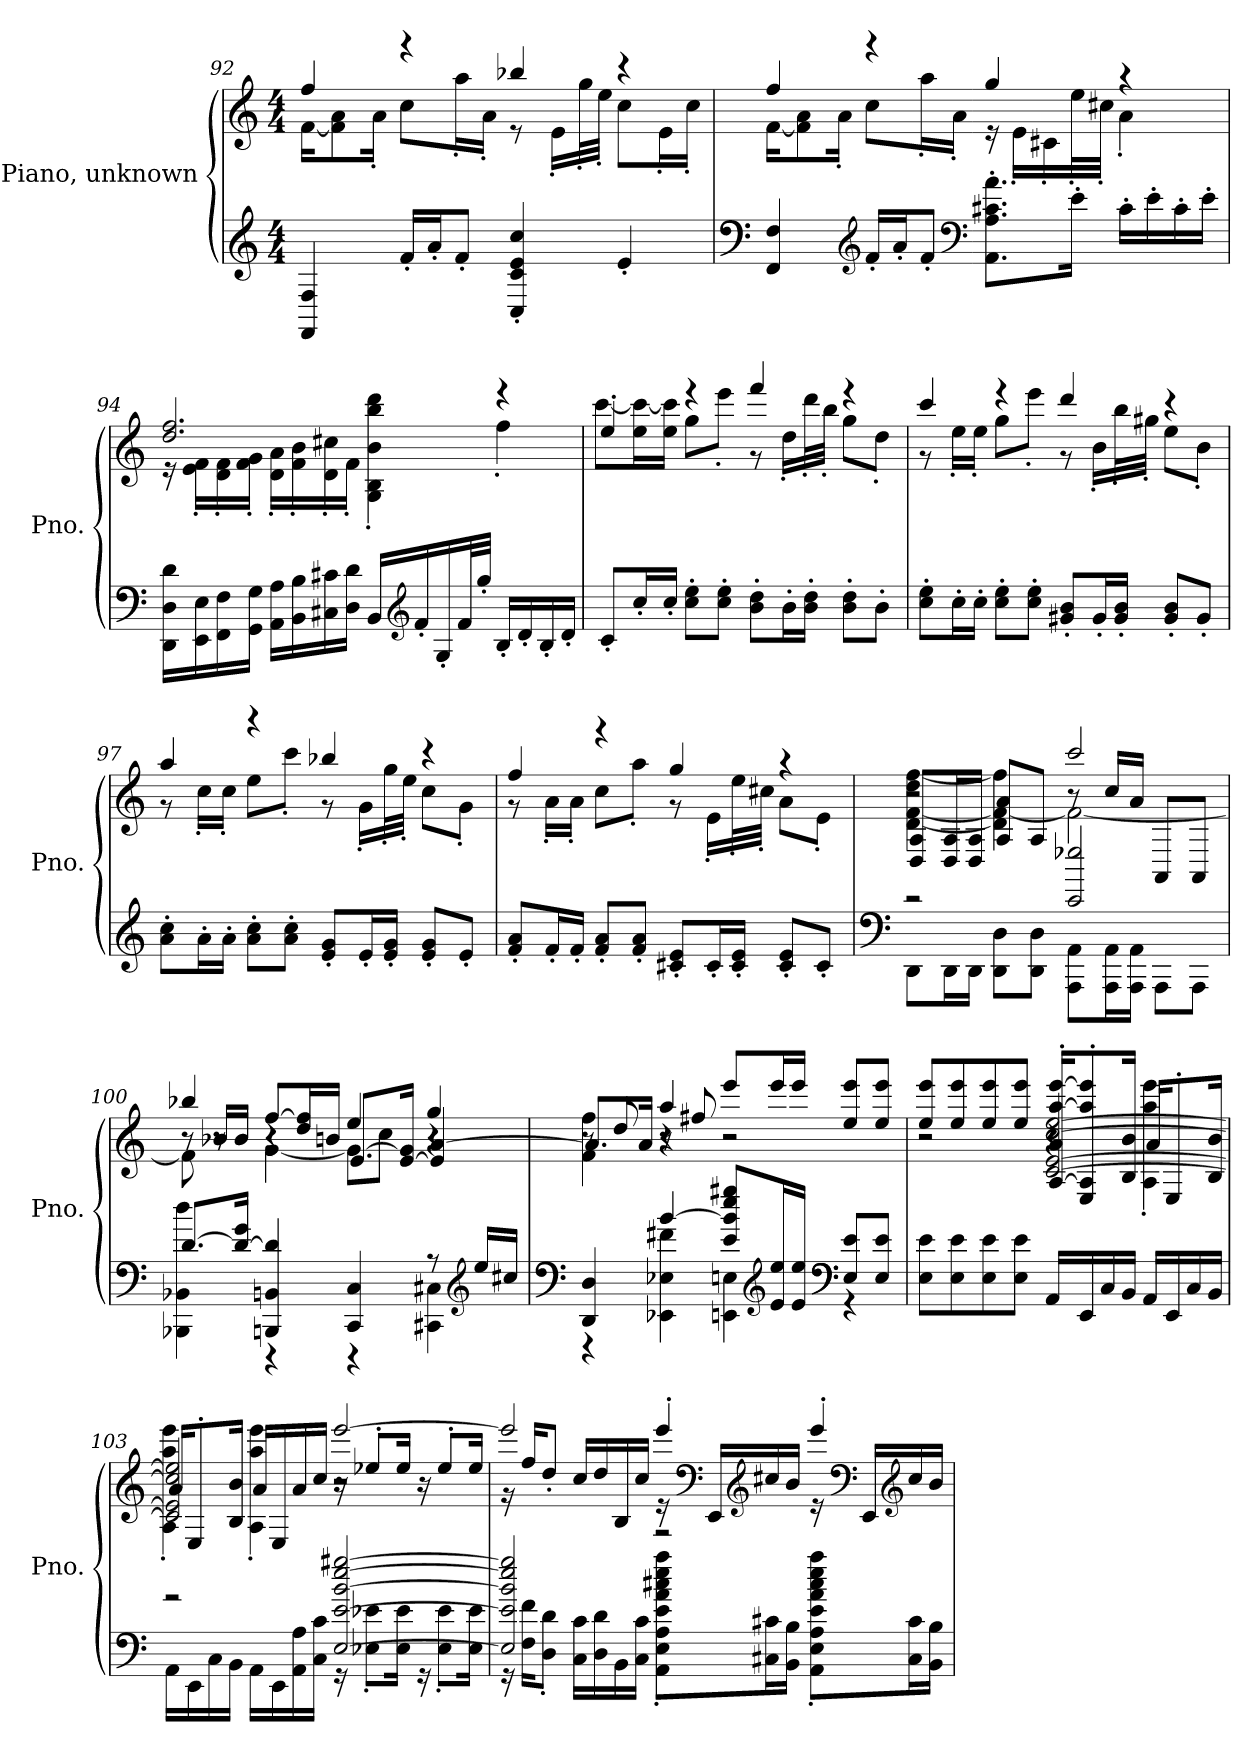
**kern	**kern
*part1	*part1
*staff2	*staff1
*I"Piano, unknown	*
*I'Pno.	*
*clefG2	*clefG2
*k[]	*k[]
*M4/4	*M4/4
=92	=92
*	*^
4FF/ 4F/	4ff/	[16f\KL
.	.	8f\] 8a\
.	.	16a'\Jk
16f'/LL	4r	8cc\L
16a'/J	.	.
8f'/J	.	16aa'\L
.	.	16a'\JJ
4C/' 4c/' 4e/' 4cc/'	4bb-X/	8r
.	.	16e'\LL
.	.	32gg'\L
.	.	32ee'\JJJ
4e'/	4r	8cc\L
.	.	16e'\L
.	.	16cc'\JJ
!!LO:LB:g=z	!!
=93	=93	=93
*clefF4	*	*
4FF/ 4F/	4ff/	[16f\KL
.	.	8f\] 8a\
.	.	16a'\Jk
*clefG2	*	*
16f'/LL	4r	8cc\L
16a'/J	.	.
8f'/J	.	16aa'\L
.	.	16a'\JJ
*clefF4	*	*
8.AA\' 8.A\' 8.c#X\' 8.a\'L	4gg/	16r
.	.	16e'\LL
.	.	16c#X'\
16e'\Jk	.	32ee'\L
.	.	32cc#X'\JJJ
16c#'\LL	4r	4a'\
16e'\	.	.
16c#'\	.	.
16e'\JJ	.	.
=94	=94	=94
16DD\ 16D\ 16d\LL	2.dd/ 2.ff/	16r
16EE\ 16E\	.	16e\' 16f\'LL
16FF\ 16F\	.	16d\' 16f\'
16GG\ 16G\JJ	.	16f\' 16g\'JJ
16AA\ 16A\LL	.	16d\' 16a\'LL
16BB\ 16B\	.	16f\' 16b\'
16C#X\ 16c#X\	.	16d\' 16cc#X\'
16D\ 16d\JJ	.	16f'\JJ
16BB/LL	.	4G\' 4B\' 4b\' 4bb\' 4ddd\'
*clefG2	*	*
16f'/	.	.
16G'/	.	.
32f/L	.	.
32gg'/JJJ	.	.
16B'/LL	4r	4ff'\
16d'/	.	.
16B'/	.	.
16d'/JJ	.	.
!!LO:LB:g=z	!!
=95	=95	=95
8c'/L	4ee'/	[8ccc\L
16cc'/L	.	16ee\ 16ccc\_L
16cc'/JJ	.	16ee\ 16ccc\]JJ
8cc\' 8ee\'L	4r	8gg\L
8cc\' 8ee\'J	.	8eee'\J
8b\' 8dd\'L	4fff/	8r
16b'\L	.	16dd'\LL
16b\' 16dd\'JJ	.	32ddd'\L
.	.	32bb'\JJJ
8b\' 8dd\'L	4r	8gg\L
8b'\J	.	8dd'\J
=96	=96	=96
8cc\' 8ee\'L	4ccc/	8r
16cc'\L	.	16ee'\LL
16cc'\JJ	.	16ee'\JJ
8cc\' 8ee\'L	4r	8gg\L
8cc\' 8ee\'J	.	8eee'\J
8g#X/' 8b/'L	4ddd/	8r
16g#'/L	.	16b'\LL
16g#/' 16b/'JJ	.	32bb'\L
.	.	32gg#X'\JJJ
8g#/' 8b/'L	4r	8ee\L
8g#'/J	.	8b'\J
=97	=97	=97
8a\' 8cc\'L	4aa/	8r
16a'\L	.	16cc'\LL
16a'\JJ	.	16cc'\JJ
8a\' 8cc\'L	4r	8ee\L
8a\' 8cc\'J	.	8ccc'\J
8e/' 8g/'L	4bb-X/	8r
16e'/L	.	16g'\LL
16e/' 16g/'JJ	.	32gg'\L
.	.	32ee'\JJJ
8e/' 8g/'L	4r	8cc\L
8e'/J	.	8g'\J
!!LO:LB:g=z	!!
=98	=98	=98
8f/' 8a/'L	4ff/	8r
16f'/L	.	16a'\LL
16f'/JJ	.	16a'\JJ
8f/' 8a/'L	4r	8cc\L
8f/' 8a/'J	.	8aa'\J
8c#X/' 8e/'L	4gg/	8r
16c#'/L	.	16e'\LL
16c#/' 16e/'JJ	.	32ee'\L
.	.	32cc#X'\JJJ
8c#/' 8e/'L	4r	8a\L
8c#'/J	.	8e'\J
*	*v	*v
=99	=99
*clefF4	*
*^	*^
*	*	*	*^
2r	8DD\L	2r	[4d\ [4f\ 4dd\ [4ff\	8D/ 8A/L
.	16DD\L	.	.	16D/ 16A/L
.	16DD\JJ	.	.	16D/ 16A/JJ
.	8DD\ 8D\L	.	4d\] 4f\_ 4ff\]	8A/ 8a/L
.	8DD\ 8D\J	.	.	8A/J
2c/ 2ee-X/	8AAA\ 8AA\L	2ccc/	2f\_	8r
.	16AAA\ 16AA\L	.	.	16cc/LL
.	16AAA\ 16AA\JJ	.	.	16a/JJ
.	8AAA\L	.	.	8AA/L
.	8AAA\J	.	.	8AA/J
!!LO:LB:g=z	!!	!!
=100	=100	=100	=100	=100
[8.d/L	4BBB-X\ 4BB-X\ 4dd\	4bb-X/	8f\]	8r
.	.	.	8r	16b-X/LL
16d/_ 16g/Jk	.	.	.	16b-/JJ
4BBBn/ 4BBn/ 4d/]	4r	4r	[4g\	[8ff/L
.	.	.	.	16dd/ 16ff/]L
.	.	.	.	16bn/JJ
4CC/ 4C/	4r	4ee/	8g\L]	[8.e/L
.	.	.	8cc\J	.
.	.	.	.	16e/_ 16g/Jk
8r	4CC#X\ 4C#X\	4gg/	4r	4e/] [4a/
*clefG2	*	*	*	*
16ee/LL	.	.	.	.
16cc#X/JJ	.	.	.	.
=101	=101	=101	=101	=101
*clefF4	*	*	*	*
4DD/ 4D/	4r	8r	4f\ 4ff\	8.a/L]
.	.	8dd/	.	.
.	.	.	.	16a/Jk
[4b/	4EE-X\ 4E-X\ 4f#X\	4aa/	4r	8r
.	.	.	.	8ff#X/
8e/ 8b/] 8ee/ 8gg#X/L	4EEn\ 4En\	2r	2r	8eee/L
*clefG2	*	*	*	*
16e/ 16ee/L	.	.	.	16eee/L
16e/ 16ee/JJ	.	.	.	16eee/JJ
*clefF4	*	*	*	*
8E/ 8e/L	4r	.	.	8ee/ 8eee/L
8E/ 8e/J	.	.	.	8ee/ 8eee/J
*v	*v	*	*	*
!!LO:PB:g=z	!!	!!
=102	=102	=102	=102
8E\ 8e\L	2r	2r	8ee/ 8eee/L
8E\ 8e\	.	.	8ee/ 8eee/
8E\ 8e\	.	.	8ee/ 8eee/
8E\ 8e\J	.	.	8ee/ 8eee/J
16AA/LL	[2c/ [2e/ [2cc/ [2ee/	4r	[16A/' 16a/' [16aa/' [16eee/'KL
16EE/	.	.	8E/' 8A/]' 8aa/]' 8eee/]'
16C/	.	.	.
16BB/JJ	.	.	16B/ 16b/Jk
16AA/LL	.	4A\' 4aa\' 4eee\'	16a/KL
16EE/	.	.	8E'/
16C/	.	.	.
16BB/JJ	.	.	16B/ 16b/Jk
=103	=103	=103	=103
*^	*	*	*
2r	16AA\LL	2c/] 2e/] 2cc/] 2ee/]	4A\' 4aa\' 4eee\'	16a/KL
.	16EE\	.	.	8E'/
.	16C\	.	.	.
.	16BB\JJ	.	.	16B/ 16b/Jk
.	16AA\LL	.	4A\' 4aa\' 4eee\'	16a/LL
.	16EE\	.	.	16E/
.	16AA\ 16A\	.	.	16a/
.	16C\ 16c\JJ	.	.	16cc/JJ
[2E/ [2e/ [2b/ [2ee/ [2gg#X/	16r	[2eee/	2r	16r
.	8E-X\' 8e-X\'L	.	.	8ee-X'/L
.	16E-\ 16e-\Jk	.	.	16ee-/Jk
.	16r	.	.	16r
.	8E-\' 8e-\'L	.	.	8ee-'/L
.	16E-\ 16e-\Jk	.	.	16ee-/Jk
*	*	*	*v	*v
!!LO:LB:g=z
=104	=104	=104	=104
2E/] 2e/] 2b/] 2ee/] 2gg#/]	16r	2eee/]	16r
.	16F\ 16f\KL	.	16ff/KL
.	8D\' 8d\'J	.	8dd'/J
.	16C\ 16c\LL	.	16cc/LL
.	16D\ 16d\	.	16dd/
.	16BB\	.	16B/
.	16C\ 16c\JJ	.	16cc/JJ
2r	8AA\' 8E\' 8A\' 8e\' 8a\' 8cc#X\' 8ee\' 8aa\'L	4eee'/	16r
*	*	*clefF4	*
.	.	.	16EE/LL
*	*	*clefG2	*
.	16C#X\ 16c#X\L	.	16cc#X/
.	16BB\ 16B\JJ	.	16b/JJ
.	8AA\' 8E\' 8A\' 8e\' 8a\' 8cc#\' 8ee\' 8aa\'L	4eee'/	16r
*	*	*clefF4	*
.	.	.	16EE/LL
*	*	*clefG2	*
.	16C#\ 16c#\L	.	16cc#/
.	16BB\ 16B\JJ	.	16b/JJ
*v	*v	*	*
*	*v	*v
=	=
*-	*-
